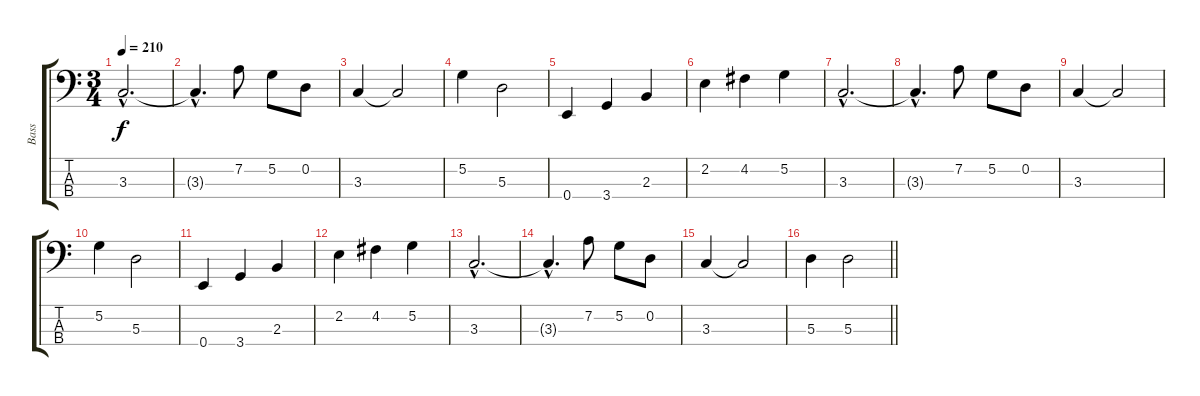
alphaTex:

\track ("Bass" "Bass") {instrument electricbassfinger}
\staff {score tabs}
\tuning (G2 D2 A1 E1) {hide}
\ts (3 4)
\tempo 210
\clef f4
\ks c
3.3{hac}.2{d dy f} |
3.3{hac t}.4{d} 7.2.8 5.2.8 0.2.8 |
3.3.4 3.3{t}.2 |
5.2.4 5.3.2 |
0.4.4 3.4.4 2.3.4 |
2.2.4 4.2.4 5.2.4 |
3.3{hac}.2{d} |
3.3{hac t}.4{d} 7.2.8 5.2.8 0.2.8 |
3.3.4 3.3{t}.2 |
5.2.4 5.3.2 |
0.4.4 3.4.4 2.3.4 |
2.2.4 4.2.4 5.2.4 |
3.3{hac}.2{d} |
3.3{hac t}.4{d} 7.2.8 5.2.8 0.2.8 |
3.3.4 3.3{t}.2 |
\barLineRight lightlight
5.3.4 5.3.2
